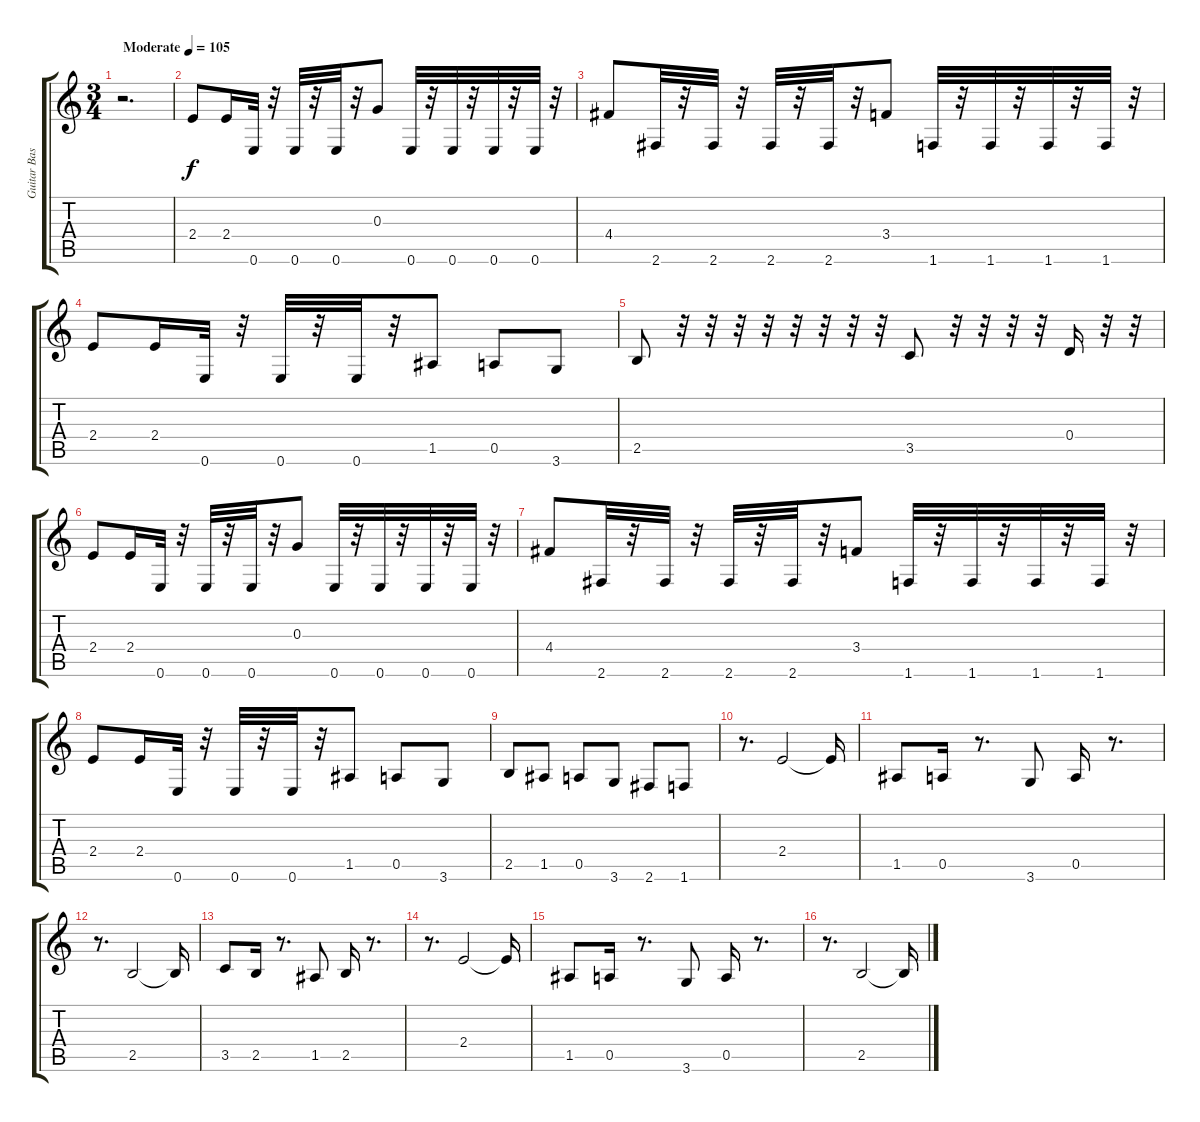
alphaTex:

\track ("Guitar Base" "Guitar Bas") {instrument overdrivenguitar}
\staff {score tabs}
\tuning (E4 B3 G3 D3 A2 E2) {hide}
\ts (3 4)
\tempo (105 "Moderate")
\clef g2
\ks c
r.2{d dy f instrument overdrivenguitar} |
2.4.8 2.4.16 0.6.32 r.32 0.6.32 r.32 0.6.32 r.32 0.3.8 0.6.32 r.32 0.6.32 r.32 0.6.32 r.32 0.6.32 r.32 |
4.4.8 2.6.32 r.32 2.6.32 r.32 2.6.32 r.32 2.6.32 r.32 3.4.8 1.6.32 r.32 1.6.32 r.32 1.6.32 r.32 1.6.32 r.32 |
2.4.8 2.4.16 0.6.32 r.32 0.6.32 r.32 0.6.32 r.32 1.5.8 0.5.8 3.6.8 |
2.5.8 r.32 r.32 r.32 r.32 r.32 r.32 r.32 r.32 3.5.8 r.32 r.32 r.32 r.32 0.4.16 r.32 r.32 |
2.4.8 2.4.16 0.6.32 r.32 0.6.32 r.32 0.6.32 r.32 0.3.8 0.6.32 r.32 0.6.32 r.32 0.6.32 r.32 0.6.32 r.32 |
4.4.8 2.6.32 r.32 2.6.32 r.32 2.6.32 r.32 2.6.32 r.32 3.4.8 1.6.32 r.32 1.6.32 r.32 1.6.32 r.32 1.6.32 r.32 |
2.4.8 2.4.16 0.6.32 r.32 0.6.32 r.32 0.6.32 r.32 1.5.8 0.5.8 3.6.8 |
2.5.8 1.5.8 0.5.8 3.6.8 2.6.8 1.6.8 |
r.8{d} 2.4.2 2.4{t}.16 |
1.5.8 0.5.16 r.8{d} 3.6.8 0.5.16 r.8{d} |
r.8{d} 2.5.2 2.5{t}.16 |
3.5.8 2.5.16 r.8{d} 1.5.8 2.5.16 r.8{d} |
r.8{d} 2.4.2 2.4{t}.16 |
1.5.8 0.5.16 r.8{d} 3.6.8 0.5.16 r.8{d} |
r.8{d} 2.5.2 2.5{t}.16
